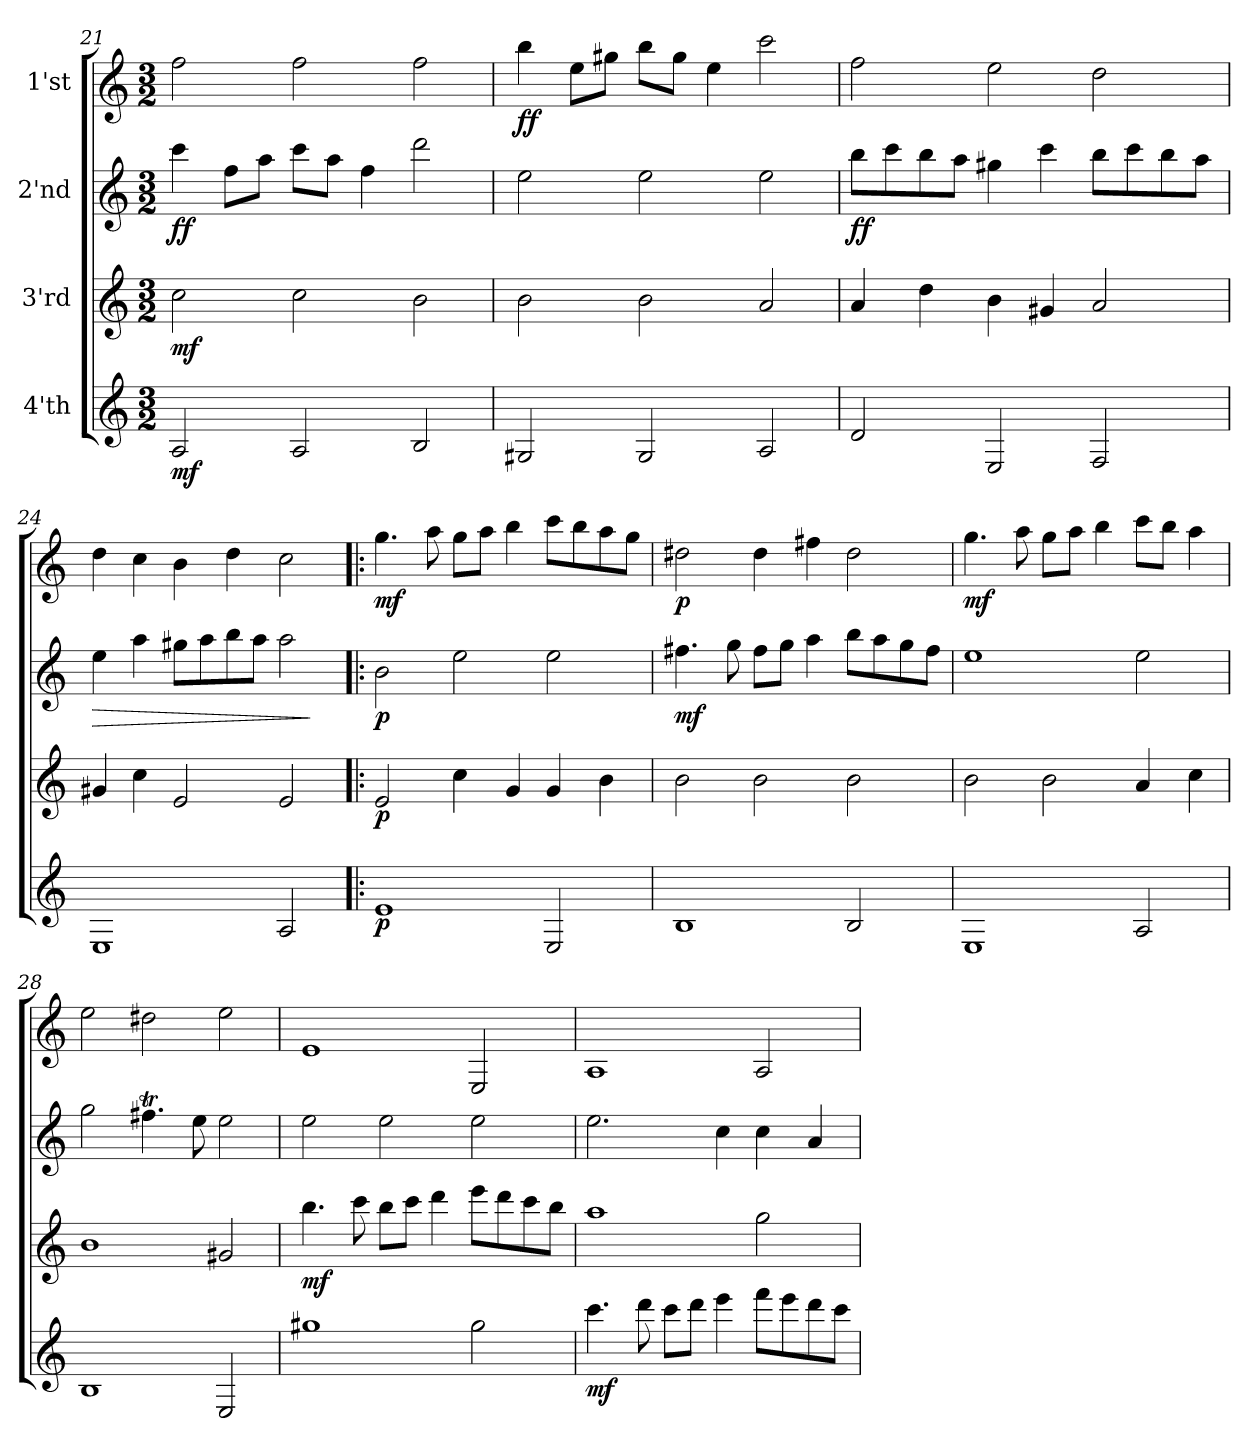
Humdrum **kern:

**kern	**dynam	**kern	**dynam	**kern	**dynam	**kern	**dynam
*part4	*part4	*part3	*part3	*part2	*part2	*part1	*part1
*staff4	*staff4	*staff3	*staff3	*staff2	*staff2	*staff1	*staff1
*I"4'th	*	*I"3'rd	*	*I"2'nd	*	*I"1'st	*
!!LO:LB:g=z
*clefG2	*	*clefG2	*	*clefG2	*	*clefG2	*
*k[]	*	*k[]	*	*k[]	*	*k[]	*
*M3/2	*	*M3/2	*	*M3/2	*	*M3/2	*
=21	=21	=21	=21	=21	=21	=21	=21
!	!LO:DY:b	!	!LO:DY:b	!	!LO:DY:b	!	!
2A/	mf	2cc\	mf	4ccc\	ff	2ff\	.
.	.	.	.	8ff\L	.	.	.
.	.	.	.	8aa\J	.	.	.
2A/	.	2cc\	.	8ccc\L	.	2ff\	.
.	.	.	.	8aa\J	.	.	.
.	.	.	.	4ff\	.	.	.
2B/	.	2b\	.	2ddd\	.	2ff\	.
=22	=22	=22	=22	=22	=22	=22	=22
!	!	!	!	!	!	!	!LO:DY:b
2G#X/	.	2b\	.	2ee\	.	4bb\	ff
.	.	.	.	.	.	8ee\L	.
.	.	.	.	.	.	8gg#X\J	.
2G#/	.	2b\	.	2ee\	.	8bb\L	.
.	.	.	.	.	.	8gg#\J	.
.	.	.	.	.	.	4ee\	.
2A/	.	2a/	.	2ee\	.	2ccc\	.
=23	=23	=23	=23	=23	=23	=23	=23
!	!	!	!	!	!LO:DY:b	!	!
2d/	.	4a/	.	8bb\L	ff	2ff\	.
.	.	.	.	8ccc\	.	.	.
.	.	4dd\	.	8bb\	.	.	.
.	.	.	.	8aa\J	.	.	.
2E/	.	4b\	.	4gg#X\	.	2ee\	.
.	.	4g#X/	.	4ccc\	.	.	.
2F/	.	2a/	.	8bb\L	.	2dd\	.
.	.	.	.	8ccc\	.	.	.
.	.	.	.	8bb\	.	.	.
.	.	.	.	8aa\J	.	.	.
=24	=24	=24	=24	=24	=24	=24	=24
!	!	!	!	!	!LO:HP:b	!	!
1E	.	4g#X/	.	4ee\	>	4dd\	.
.	.	4cc\	.	4aa\	.	4cc\	.
.	.	2e/	.	8gg#X\L	.	4b\	.
.	.	.	.	8aa\	.	.	.
.	.	.	.	8bb\	.	4dd\	.
.	.	.	.	8aa\J	.	.	.
2A/	.	2e/	.	2aa\	.	2cc\	.
.	.	.	.	.	]	.	.
!!LO:PB:g=z
=25!|:	=25!|:	=25!|:	=25!|:	=25!|:	=25!|:	=25!|:	=25!|:
!	!LO:DY:b	!	!LO:DY:b	!	!LO:DY:b	!	!LO:DY:b
1e	p	2e/	p	2b\	p	4.gg\	mf
.	.	.	.	.	.	8aa\	.
.	.	4cc\	.	2ee\	.	8gg\L	.
.	.	.	.	.	.	8aa\J	.
.	.	4g/	.	.	.	4bb\	.
2E/	.	4g/	.	2ee\	.	8ccc\L	.
.	.	.	.	.	.	8bb\	.
.	.	4b\	.	.	.	8aa\	.
.	.	.	.	.	.	8gg\J	.
=26	=26	=26	=26	=26	=26	=26	=26
!	!	!	!	!	!LO:DY:b	!	!LO:DY:b
1B	.	2b\	.	4.ff#X\	mf	2dd#X\	p
.	.	.	.	8gg\	.	.	.
.	.	2b\	.	8ff#\L	.	4dd#\	.
.	.	.	.	8gg\J	.	.	.
.	.	.	.	4aa\	.	4ff#X\	.
2B/	.	2b\	.	8bb\L	.	2dd#\	.
.	.	.	.	8aa\	.	.	.
.	.	.	.	8gg\	.	.	.
.	.	.	.	8ff#\J	.	.	.
=27	=27	=27	=27	=27	=27	=27	=27
!	!	!	!	!	!	!	!LO:DY:b
1E	.	2b\	.	1ee	.	4.gg\	mf
.	.	.	.	.	.	8aa\	.
.	.	2b\	.	.	.	8gg\L	.
.	.	.	.	.	.	8aa\J	.
.	.	.	.	.	.	4bb\	.
2A/	.	4a/	.	2ee\	.	8ccc\L	.
.	.	.	.	.	.	8bb\J	.
.	.	4cc\	.	.	.	4aa\	.
=28	=28	=28	=28	=28	=28	=28	=28
1B	.	1b	.	2gg\	.	2ee\	.
.	.	.	.	4.ff#Xt\	.	2dd#X\	.
.	.	.	.	8ee\	.	.	.
2E/	.	2g#X/	.	2ee\	.	2ee\	.
!!LO:LB:g=z
=29	=29	=29	=29	=29	=29	=29	=29
!	!	!	!LO:DY:b	!	!	!	!
1gg#X	.	4.bb\	mf	2ee\	.	1e	.
.	.	8ccc\	.	.	.	.	.
.	.	8bb\L	.	2ee\	.	.	.
.	.	8ccc\J	.	.	.	.	.
.	.	4ddd\	.	.	.	.	.
2gg#\	.	8eee\L	.	2ee\	.	2E/	.
.	.	8ddd\	.	.	.	.	.
.	.	8ccc\	.	.	.	.	.
.	.	8bb\J	.	.	.	.	.
=30	=30	=30	=30	=30	=30	=30	=30
!	!LO:DY:b	!	!	!	!	!	!
4.ccc\	mf	1aa	.	2.ee\	.	1A	.
8ddd\	.	.	.	.	.	.	.
8ccc\L	.	.	.	.	.	.	.
8ddd\J	.	.	.	.	.	.	.
4eee\	.	.	.	4cc\	.	.	.
8fff\L	.	2gg\	.	4cc\	.	2A/	.
8eee\	.	.	.	.	.	.	.
8ddd\	.	.	.	4a/	.	.	.
8ccc\J	.	.	.	.	.	.	.
=	=	=	=	=	=	=	=
*-	*-	*-	*-	*-	*-	*-	*-
